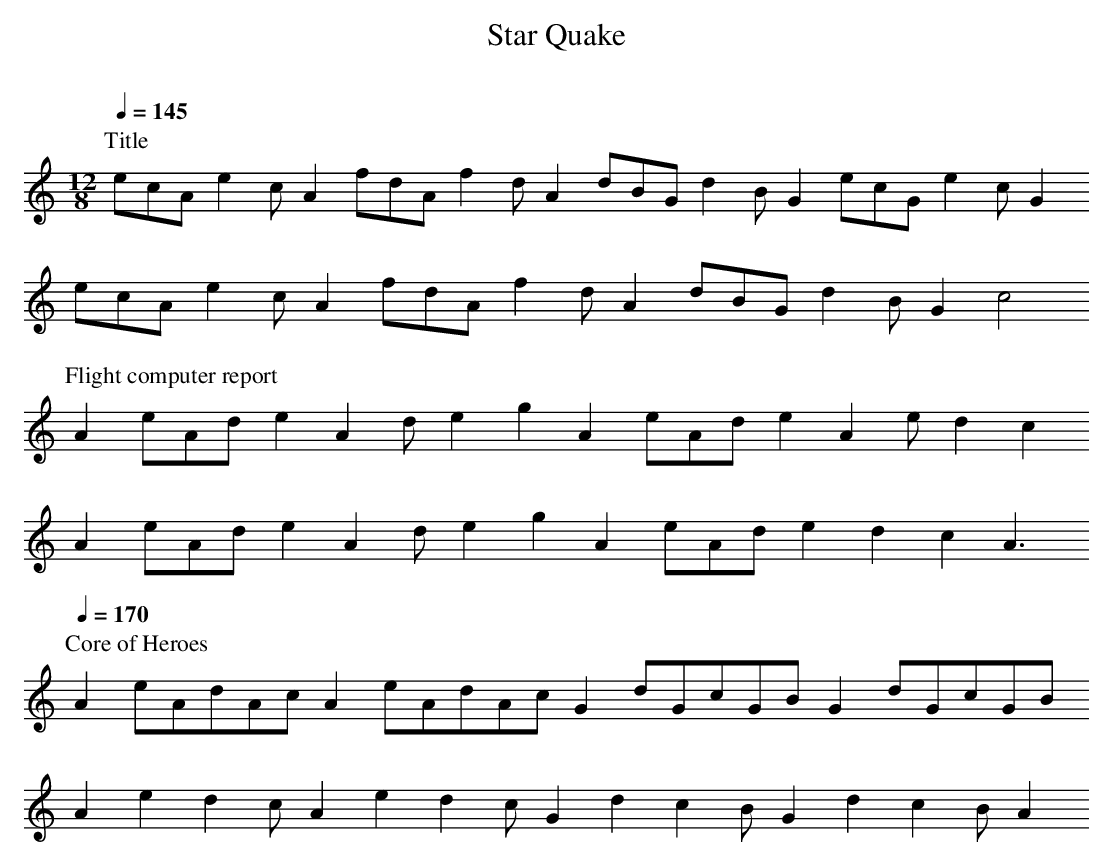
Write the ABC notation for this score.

X:1
T:Star Quake
C:
M:12/8
L:1/8
Q:1/4=145
K:C
V:1
P:Title
ecAe2cA2 fdAf2dA2 dBGd2BG2 ecGe2cG2
ecAe2cA2 fdAf2dA2 dBGd2BG2 c4
P:Flight computer report
A2eAde2 A2de2g2 A2eAde2 A2ed2c2
A2eAde2 A2de2g2 A2eAde2 d2c2A3
P:Core of Heroes
Q:1/4=170
A2 eAdAcA2 eAdAcG2 dGcGB G2 dGcGB
A2 e2d2cA2 e2d2cG2 d2c2B G2 d2c2B A2
